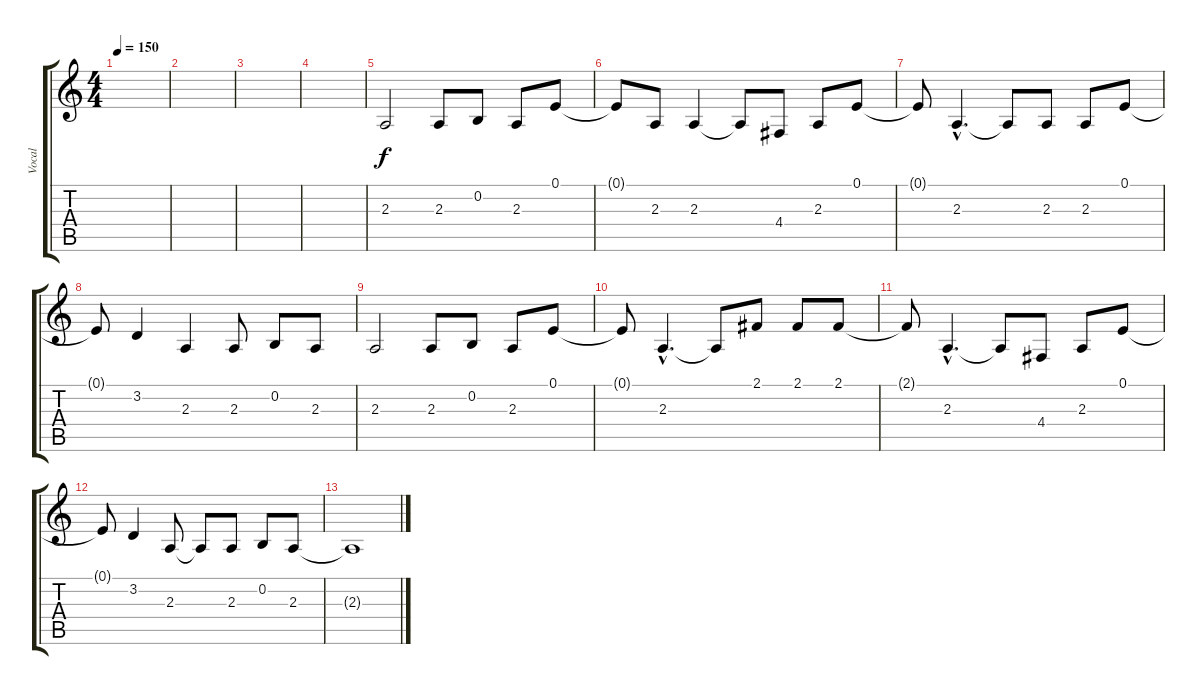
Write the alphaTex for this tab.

\track ("Vocal" "Vocal") {instrument lead6voice}
\staff {score tabs}
\tuning (E4 B3 G3 D3 A2 E2) {hide}
\ts (4 4)
\tempo 150
\clef g2
\ks c
|
|
|
|
2.3.2 2.3.8 0.2.8 2.3.8 0.1.8 |
0.1{t}.8 2.3.8 2.3.4 2.3{t}.8 4.4.8 2.3.8 0.1.8 |
0.1{t}.8 2.3{hac}.4{d} 2.3{t}.8 2.3.8 2.3.8 0.1.8 |
0.1{t}.8 3.2.4 2.3.4 2.3.8 0.2.8 2.3.8 |
2.3.2 2.3.8 0.2.8 2.3.8 0.1.8 |
0.1{t}.8 2.3{hac}.4{d} 2.3{t}.8 2.1.8 2.1.8 2.1.8 |
2.1{t}.8 2.3{hac}.4{d} 2.3{t}.8 4.4.8 2.3.8 0.1.8 |
0.1{t}.8 3.2.4 2.3.8 2.3{t}.8 2.3.8 0.2.8 2.3.8 |
2.3{t}.1
